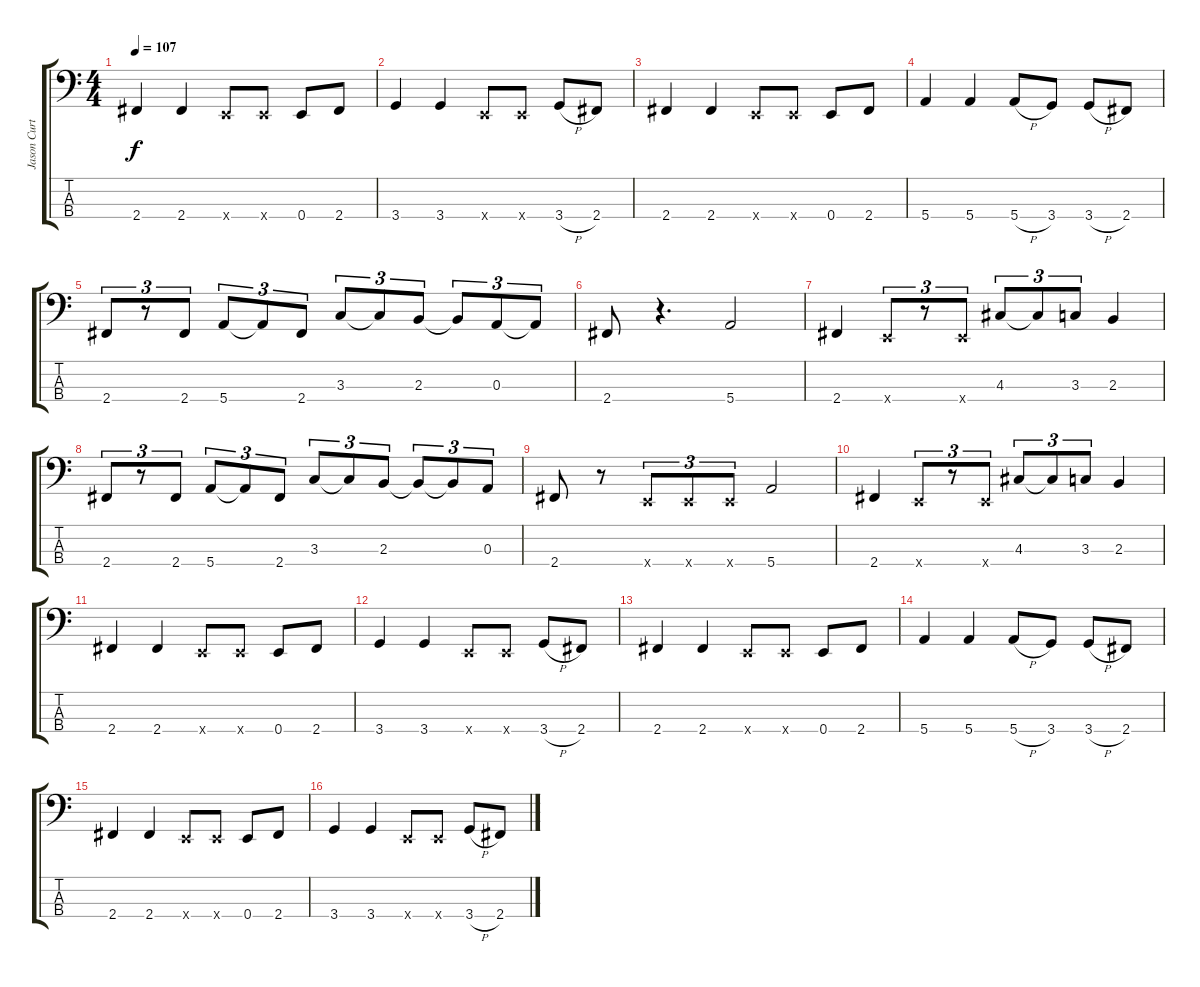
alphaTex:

\track ("Jason Curtis Newsted" "Jason Curt") {instrument electricbasspick}
\staff {score tabs}
\tuning (G2 D2 A1 E1) {hide}
\ts (4 4)
\tempo 107
\clef f4
\ks c
2.4.4{dy f} 2.4.4 0.4{x}.8 0.4{x}.8 0.4.8 2.4.8 |
3.4.4 3.4.4 0.4{x}.8 0.4{x}.8 3.4{h}.8 2.4.8 |
2.4.4 2.4.4 0.4{x}.8 0.4{x}.8 0.4.8 2.4.8 |
5.4.4 5.4.4 5.4{h}.8 3.4.8 3.4{h}.8 2.4.8 |
2.4.8{tu (3 2)} r.8{tu (3 2)} 2.4.8{tu (3 2)} 5.4.8{tu (3 2)} 5.4{t}.8{tu (3 2)} 2.4.8{tu (3 2)} 3.3.8{tu (3 2)} 3.3{t}.8{tu (3 2)} 2.3.8{tu (3 2)} 2.3{t}.8{tu (3 2)} 0.3.8{tu (3 2)} 0.3{t}.8{tu (3 2)} |
2.4.8 r.4{d} 5.4.2 |
2.4.4 0.4{x}.8{tu (3 2)} r.8{tu (3 2)} 0.4{x}.8{tu (3 2)} 4.3.8{tu (3 2)} 4.3{t}.8{tu (3 2)} 3.3.8{tu (3 2)} 2.3.4 |
2.4.8{tu (3 2)} r.8{tu (3 2)} 2.4.8{tu (3 2)} 5.4.8{tu (3 2)} 5.4{t}.8{tu (3 2)} 2.4.8{tu (3 2)} 3.3.8{tu (3 2)} 3.3{t}.8{tu (3 2)} 2.3.8{tu (3 2)} 2.3{t}.8{tu (3 2)} 2.3{t}.8{tu (3 2)} 0.3.8{tu (3 2)} |
2.4.8 r.8 0.4{x}.8{tu (3 2)} 0.4{x}.8{tu (3 2)} 0.4{x}.8{tu (3 2)} 5.4.2 |
2.4.4 0.4{x}.8{tu (3 2)} r.8{tu (3 2)} 0.4{x}.8{tu (3 2)} 4.3.8{tu (3 2)} 4.3{t}.8{tu (3 2)} 3.3.8{tu (3 2)} 2.3.4 |
2.4.4 2.4.4 0.4{x}.8 0.4{x}.8 0.4.8 2.4.8 |
3.4.4 3.4.4 0.4{x}.8 0.4{x}.8 3.4{h}.8 2.4.8 |
2.4.4 2.4.4 0.4{x}.8 0.4{x}.8 0.4.8 2.4.8 |
5.4.4 5.4.4 5.4{h}.8 3.4.8 3.4{h}.8 2.4.8 |
2.4.4 2.4.4 0.4{x}.8 0.4{x}.8 0.4.8 2.4.8 |
3.4.4 3.4.4 0.4{x}.8 0.4{x}.8 3.4{h}.8 2.4.8
